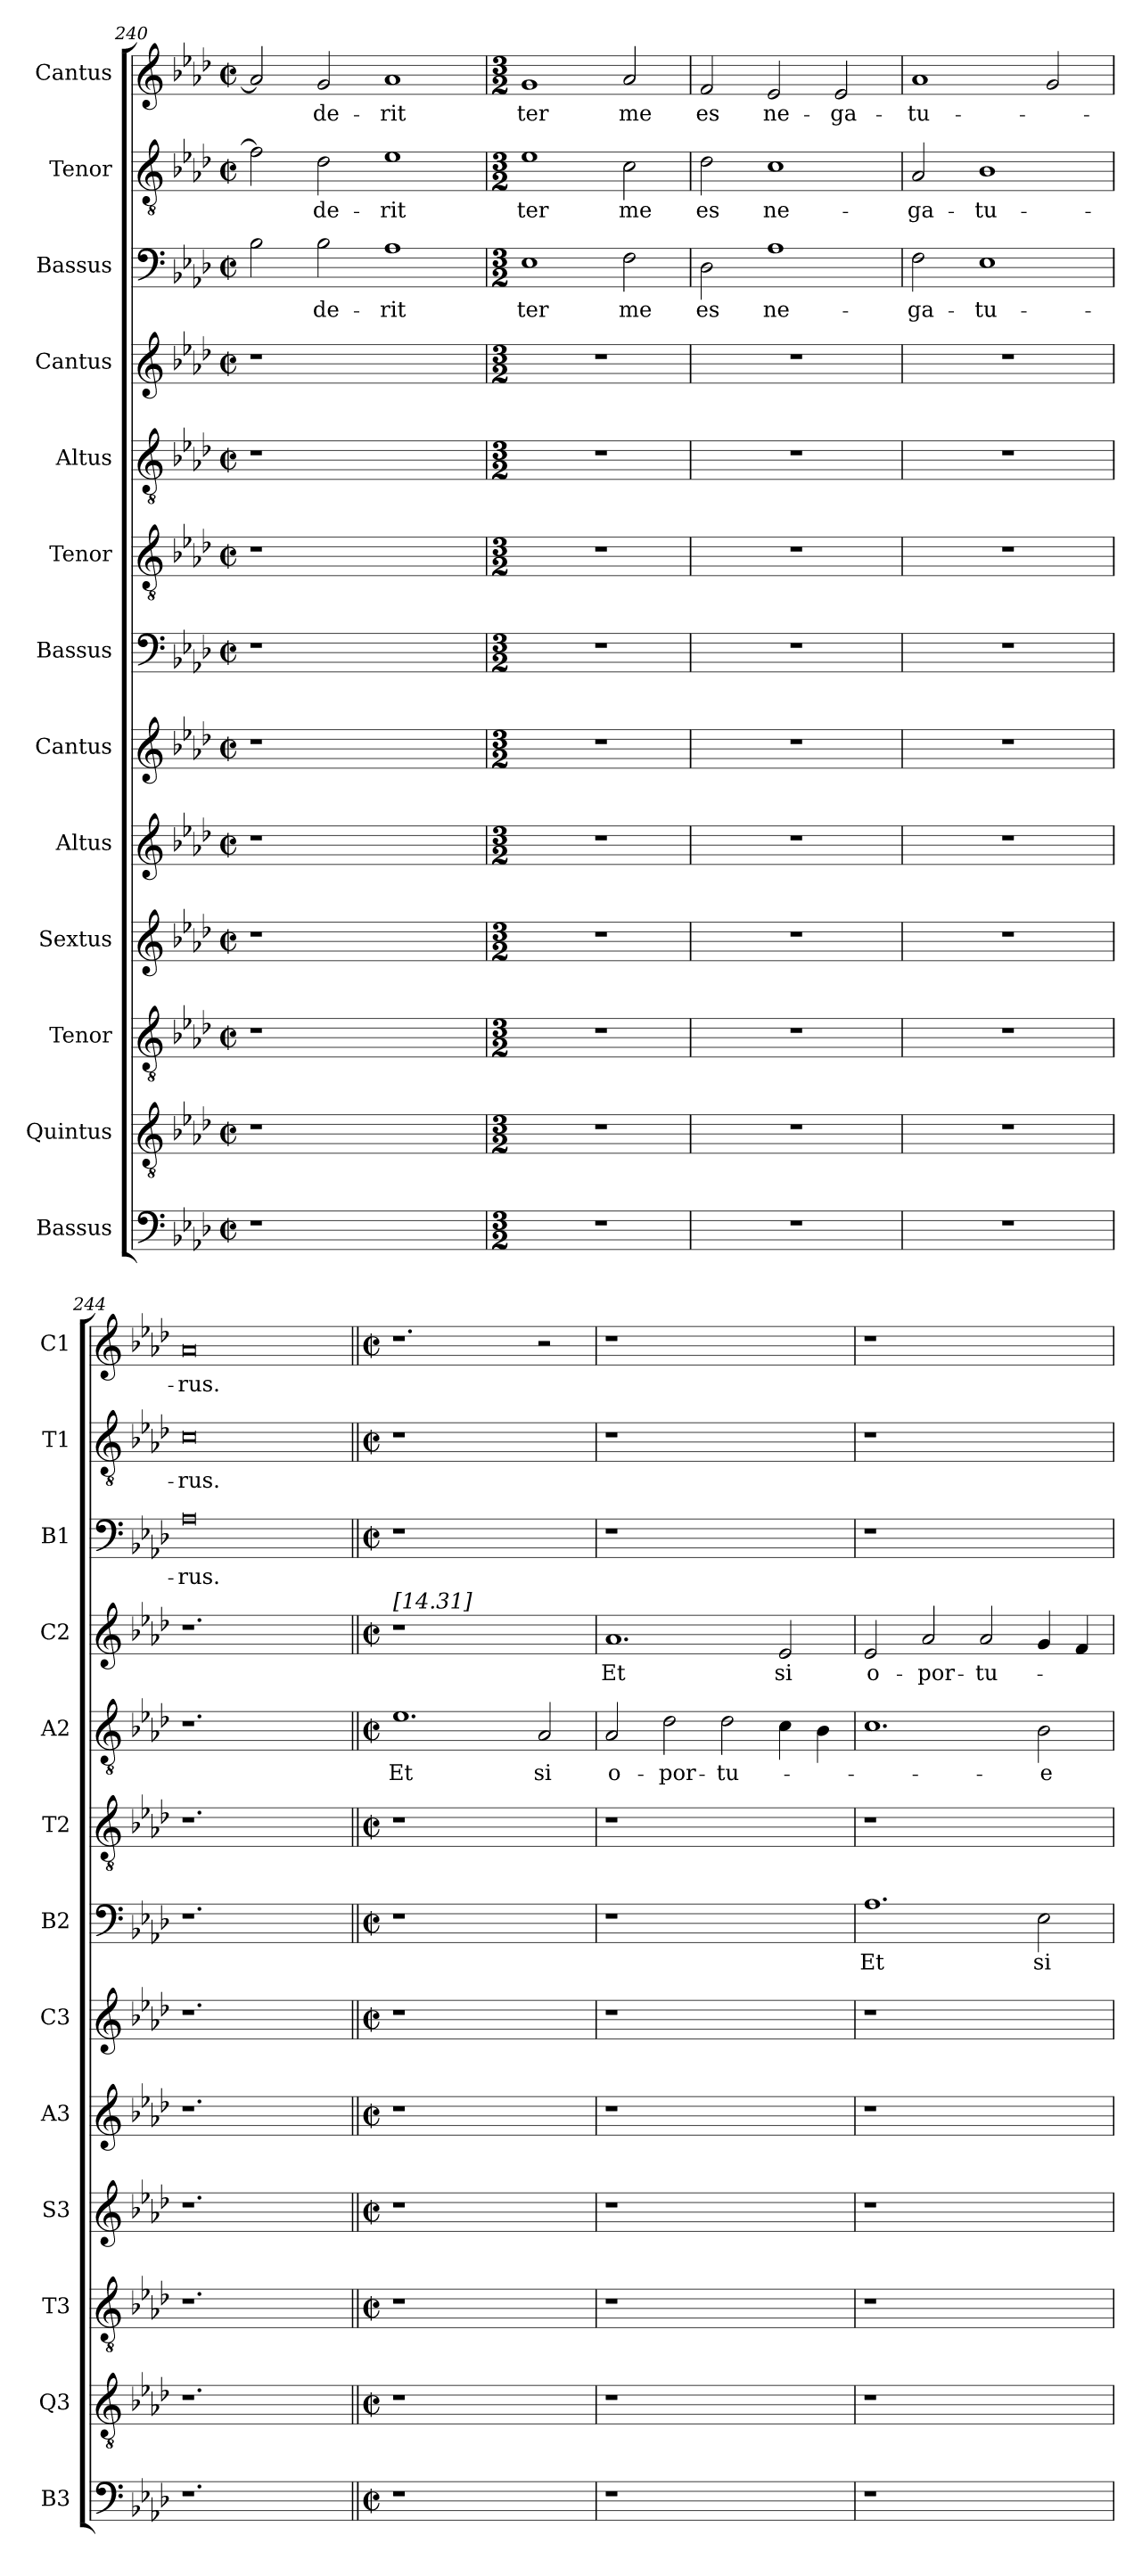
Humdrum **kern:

**kern	**kern	**kern	**kern	**kern	**kern	**kern	**text	**kern	**kern	**text	**kern	**text	**kern	**text	**kern	**text	**kern	**text
*part13	*part12	*part11	*part10	*part9	*part8	*part7	*part7	*part6	*part5	*part5	*part4	*part4	*part3	*part3	*part2	*part2	*part1	*part1
*staff13	*staff12	*staff11	*staff10	*staff9	*staff8	*staff7	*staff7	*staff6	*staff5	*staff5	*staff4	*staff4	*staff3	*staff3	*staff2	*staff2	*staff1	*staff1
*I"Bassus	*I"Quintus	*I"Tenor	*I"Sextus	*I"Altus	*I"Cantus	*I"Bassus	*	*I"Tenor	*I"Altus	*	*I"Cantus	*	*I"Bassus	*	*I"Tenor	*	*I"Cantus	*
*I'B3	*I'Q3	*I'T3	*I'S3	*I'A3	*I'C3	*I'B2	*	*I'T2	*I'A2	*	*I'C2	*	*I'B1	*	*I'T1	*	*I'C1	*
*clefF4	*clefGv2	*clefGv2	*clefG2	*clefG2	*clefG2	*clefF4	*	*clefGv2	*clefGv2	*	*clefG2	*	*clefF4	*	*clefGv2	*	*clefG2	*
*k[b-e-a-d-]	*k[b-e-a-d-]	*k[b-e-a-d-]	*k[b-e-a-d-]	*k[b-e-a-d-]	*k[b-e-a-d-]	*k[b-e-a-d-]	*	*k[b-e-a-d-]	*k[b-e-a-d-]	*	*k[b-e-a-d-]	*	*k[b-e-a-d-]	*	*k[b-e-a-d-]	*	*k[b-e-a-d-]	*
*A-:	*A-:	*A-:	*A-:	*A-:	*A-:	*A-:	*	*A-:	*A-:	*	*A-:	*	*A-:	*	*A-:	*	*A-:	*
*M2/2	*M2/2	*M2/2	*M2/2	*M2/2	*M2/2	*M2/2	*	*M2/2	*M2/2	*	*M2/2	*	*M2/2	*	*M2/2	*	*M2/2	*
*met(c|)	*met(c|)	*met(c|)	*met(c|)	*met(c|)	*met(c|)	*met(c|)	*	*met(c|)	*met(c|)	*	*met(c|)	*	*met(c|)	*	*met(c|)	*	*met(c|)	*
=240	=240	=240	=240	=240	=240	=240	=240	=240	=240	=240	=240	=240	=240	=240	=240	=240	=240	=240
1r	1r	1r	1r	1r	1r	1r	.	1r	1r	.	1r	.	2B-\	.	2f\]	.	2a-/]	.
!	!	!	!	!	!	!	!	!	!	!	!	!	!	!LO:LY:b	!	!LO:LY:b	!	!LO:LY:b
.	.	.	.	.	.	.	.	.	.	.	.	.	2B-\	-de-	2d-\	-de-	2g/	-de-
!	!	!	!	!	!	!	!	!	!	!	!	!	!	!LO:LY:b	!	!LO:LY:b	!	!LO:LY:b
1ryy	1ryy	1ryy	1ryy	1ryy	1ryy	1ryy	.	1ryy	1ryy	.	1ryy	.	1A-	-rit	1e-	-rit	1a-	-rit
=241	=241	=241	=241	=241	=241	=241	=241	=241	=241	=241	=241	=241	=241	=241	=241	=241	=241	=241
*M3/2	*M3/2	*M3/2	*M3/2	*M3/2	*M3/2	*M3/2	*	*M3/2	*M3/2	*	*M3/2	*	*M3/2	*	*M3/2	*	*M3/2	*
!	!	!	!	!	!	!	!	!	!	!	!	!	!	!LO:LY:b	!	!LO:LY:b	!	!LO:LY:b
1.r	1.r	1.r	1.r	1.r	1.r	1.r	.	1.r	1.r	.	1.r	.	1E-	ter	1e-	ter	1g	ter
!	!	!	!	!	!	!	!	!	!	!	!	!	!	!LO:LY:b	!	!LO:LY:b	!	!LO:LY:b
.	.	.	.	.	.	.	.	.	.	.	.	.	2F\	me	2c\	me	2a-/	me
=242	=242	=242	=242	=242	=242	=242	=242	=242	=242	=242	=242	=242	=242	=242	=242	=242	=242	=242
!	!	!	!	!	!	!	!	!	!	!	!	!	!	!LO:LY:b	!	!LO:LY:b	!	!LO:LY:b
1.r	1.r	1.r	1.r	1.r	1.r	1.r	.	1.r	1.r	.	1.r	.	2D-\	es	2d-\	es	2f/	es
!	!	!	!	!	!	!	!	!	!	!	!	!	!	!LO:LY:b	!	!LO:LY:b	!	!LO:LY:b
.	.	.	.	.	.	.	.	.	.	.	.	.	1A-	ne-	1c	ne-	2e-/	ne-
!	!	!	!	!	!	!	!	!	!	!	!	!	!	!	!	!	!	!LO:LY:b
.	.	.	.	.	.	.	.	.	.	.	.	.	.	.	.	.	2e-/	-ga-
=243	=243	=243	=243	=243	=243	=243	=243	=243	=243	=243	=243	=243	=243	=243	=243	=243	=243	=243
!	!	!	!	!	!	!	!	!	!	!	!	!	!	!LO:LY:b	!	!LO:LY:b	!	!LO:LY:b
1.r	1.r	1.r	1.r	1.r	1.r	1.r	.	1.r	1.r	.	1.r	.	2F\	-ga-	2A-/	-ga-	1a-	-tu-
!	!	!	!	!	!	!	!	!	!	!	!	!	!	!LO:LY:b	!	!LO:LY:b	!	!
.	.	.	.	.	.	.	.	.	.	.	.	.	1E-	-tu-	1B-	-tu-	.	.
.	.	.	.	.	.	.	.	.	.	.	.	.	.	.	.	.	2g/	.
=244	=244	=244	=244	=244	=244	=244	=244	=244	=244	=244	=244	=244	=244	=244	=244	=244	=244	=244
!	!	!	!	!	!	!	!	!	!	!	!	!	!	!LO:LY:b	!	!LO:LY:b	!	!LO:LY:b
1.r	1.r	1.r	1.r	1.r	1.r	1.r	.	1.r	1.r	.	1.r	.	0A-	-rus.	0c	-rus.	0a-	-rus.
2ryy	2ryy	2ryy	2ryy	2ryy	2ryy	2ryy	.	2ryy	2ryy	.	2ryy	.	.	.	.	.	.	.
!!LO:LB:g=z
=245||	=245||	=245||	=245||	=245||	=245||	=245||	=245||	=245||	=245||	=245||	=245||	=245||	=245||	=245||	=245||	=245||	=245||	=245||
*M2/2	*M2/2	*M2/2	*M2/2	*M2/2	*M2/2	*M2/2	*	*M2/2	*M2/2	*	*M2/2	*	*M2/2	*	*M2/2	*	*M2/2	*
*met(c|)	*met(c|)	*met(c|)	*met(c|)	*met(c|)	*met(c|)	*met(c|)	*	*met(c|)	*met(c|)	*	*met(c|)	*	*met(c|)	*	*met(c|)	*	*met(c|)	*
!	!	!	!	!	!	!	!	!	!	!	!LO:TX:a:t=[14.31]	!	!	!	!	!	!	!
!	!	!	!	!	!	!	!	!	!	!LO:LY:b	!	!	!	!	!	!	!	!
1r	1r	1r	1r	1r	1r	1r	.	1r	1.e-	Et	1r	.	1r	.	1r	.	1.r	.
1ryy	1ryy	1ryy	1ryy	1ryy	1ryy	1ryy	.	1ryy	.	.	1ryy	.	1ryy	.	1ryy	.	.	.
!	!	!	!	!	!	!	!	!	!	!LO:LY:b	!	!	!	!	!	!	!	!
.	.	.	.	.	.	.	.	.	2A-/	si	.	.	.	.	.	.	2r	.
=246	=246	=246	=246	=246	=246	=246	=246	=246	=246	=246	=246	=246	=246	=246	=246	=246	=246	=246
!	!	!	!	!	!	!	!	!	!	!LO:LY:b	!	!LO:LY:b	!	!	!	!	!	!
1r	1r	1r	1r	1r	1r	1r	.	1r	2A-/	o-	1.a-	Et	1r	.	1r	.	1r	.
!	!	!	!	!	!	!	!	!	!	!LO:LY:b	!	!	!	!	!	!	!	!
.	.	.	.	.	.	.	.	.	2d-\	-por-	.	.	.	.	.	.	.	.
!	!	!	!	!	!	!	!	!	!	!LO:LY:b	!	!	!	!	!	!	!	!
1ryy	1ryy	1ryy	1ryy	1ryy	1ryy	1ryy	.	1ryy	2d-\	-tu-	.	.	1ryy	.	1ryy	.	1ryy	.
!	!	!	!	!	!	!	!	!	!	!	!	!LO:LY:b	!	!	!	!	!	!
.	.	.	.	.	.	.	.	.	4c\	.	2e-/	si	.	.	.	.	.	.
.	.	.	.	.	.	.	.	.	4B-\	.	.	.	.	.	.	.	.	.
=247	=247	=247	=247	=247	=247	=247	=247	=247	=247	=247	=247	=247	=247	=247	=247	=247	=247	=247
!	!	!	!	!	!	!	!LO:LY:b	!	!	!	!	!LO:LY:b	!	!	!	!	!	!
1r	1r	1r	1r	1r	1r	1.A-	Et	1r	1.c	.	2e-/	o-	1r	.	1r	.	1r	.
!	!	!	!	!	!	!	!	!	!	!	!	!LO:LY:b	!	!	!	!	!	!
.	.	.	.	.	.	.	.	.	.	.	2a-/	-por-	.	.	.	.	.	.
!	!	!	!	!	!	!	!	!	!	!	!	!LO:LY:b	!	!	!	!	!	!
1ryy	1ryy	1ryy	1ryy	1ryy	1ryy	.	.	1ryy	.	.	2a-/	-tu-	1ryy	.	1ryy	.	1ryy	.
!	!	!	!	!	!	!	!LO:LY:b	!	!	!LO:LY:b	!	!	!	!	!	!	!	!
.	.	.	.	.	.	2E-\	si	.	2B-\	-e-	4g/	.	.	.	.	.	.	.
.	.	.	.	.	.	.	.	.	.	.	4f/	.	.	.	.	.	.	.
=	=	=	=	=	=	=	=	=	=	=	=	=	=	=	=	=	=	=
*-	*-	*-	*-	*-	*-	*-	*-	*-	*-	*-	*-	*-	*-	*-	*-	*-	*-	*-
